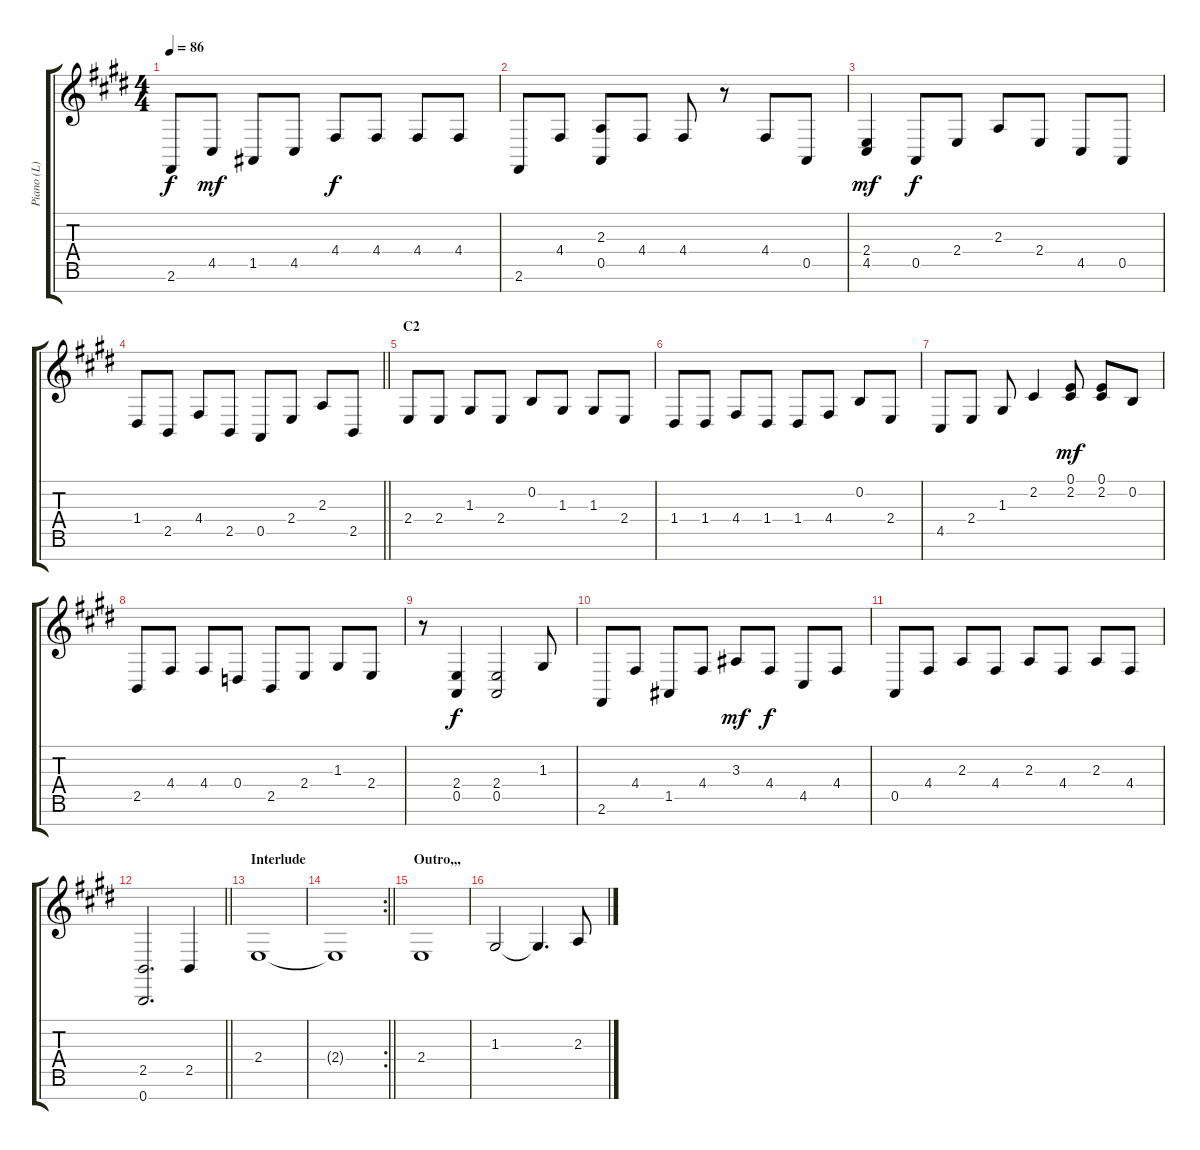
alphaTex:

\track ("Piano (L)" "Piano (L)") {instrument acousticgrandpiano}
\staff {score tabs}
\tuning (E4 B3 G3 D3 A2 E2 B1) {hide}
\ts (4 4)
\tempo 86
\clef g2
\ks e
2.6.8{dy f} 4.5.8{dy mf} 1.5.8 4.5.8 4.4.8{dy f} 4.4.8 4.4.8 4.4.8 |
2.6.8 4.4.8 (2.3 0.5).8 4.4.8 4.4.8 r.8 4.4.8 0.5.8 |
(2.4 4.5).4{dy mf} 0.5.8{dy f} 2.4.8 2.3.8 2.4.8 4.5.8 0.5.8 |
\barLineRight lightlight
1.4.8 2.5.8 4.4.8 2.5.8 0.5.8 2.4.8 2.3.8 2.5.8 |
\section ("" "C2")
2.4.8 2.4.8 1.3.8 2.4.8 0.2.8 1.3.8 1.3.8 2.4.8 |
1.4.8 1.4.8 4.4.8 1.4.8 1.4.8 4.4.8 0.2.8 2.4.8 |
4.5.8 2.4.8 1.3.8 2.2.4 (0.1 2.2).8{dy mf} (0.1 2.2).8 0.2.8 |
2.5.8 4.4.8 4.4.8 0.4.8 2.5.8 2.4.8 1.3.8 2.4.8 |
r.8 (2.4 0.5).4{dy f} (2.4 0.5).2 1.3.8 |
2.6.8 4.4.8 1.5.8 4.4.8 3.3.8{dy mf} 4.4.8{dy f} 4.5.8 4.4.8 |
0.5.8 4.4.8 2.3.8 4.4.8 2.3.8 4.4.8 2.3.8 4.4.8 |
\barLineRight lightlight
(2.5 0.7).2{d} 2.5.4 |
\section ("" "Interlude")
2.4.1 |
\rc 2
\barLineRight lightlight
2.4{t}.1 |
\section ("" "Outro,,,")
2.4.1 |
1.3.2 1.3{t}.4{d} 2.3.8
